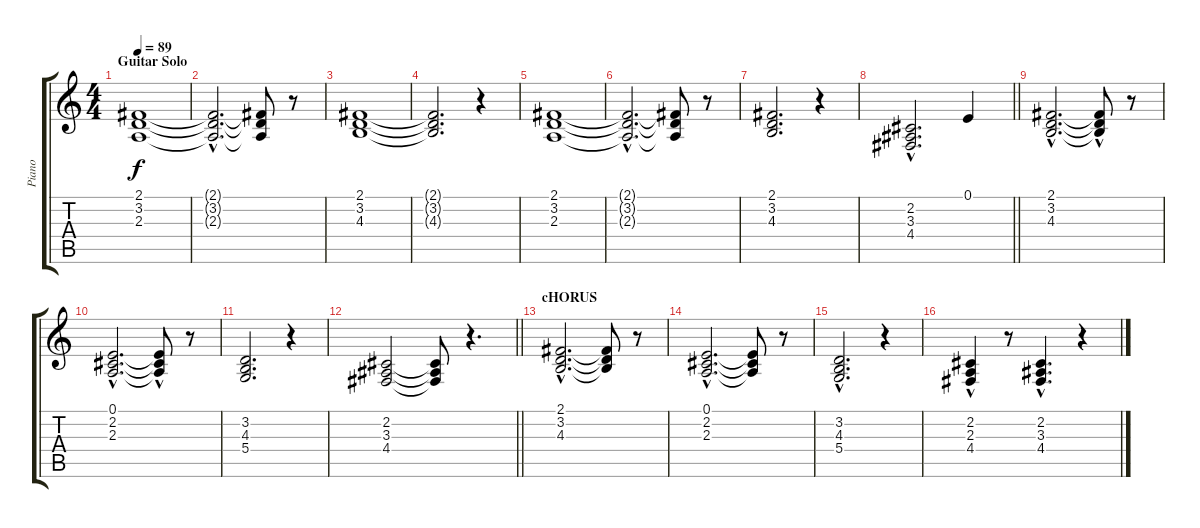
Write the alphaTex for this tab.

\track ("Piano" "Piano") {instrument electricpiano1}
\staff {score tabs}
\tuning (E4 B3 G3 D3 A2 E2) {hide}
\ts (4 4)
\section ("" "Guitar Solo")
\tempo 89
\clef g2
\ks c
(2.1 3.2 2.3).1{dy f} |
(2.1{hac t} 3.2{hac t} 2.3{hac t}).2{d} (2.1{t} 3.2{t} 2.3{t}).8 r.8 |
(2.1 3.2 4.3).1 |
(2.1{t} 3.2{t} 4.3{t}).2{d} r.4 |
(2.1 3.2 2.3).1 |
(2.1{hac t} 3.2{hac t} 2.3{hac t}).2{d} (2.1{t} 3.2{t} 2.3{t}).8 r.8 |
(2.1 3.2 4.3).2{d} r.4 |
\barLineRight lightlight
(2.2{hac} 3.3{hac} 4.4).2{d} 0.1.4 |
(2.1{hac} 3.2{hac} 4.3{hac}).2{d} (2.1{hac t} 3.2{hac t} 4.3{t}).8 r.8 |
(0.1{hac} 2.2{hac} 2.3{hac}).2{d} (0.1{hac t} 2.2{t} 2.3{hac t}).8 r.8 |
(3.2 4.3 5.4).2{d} r.4 |
\barLineRight lightlight
(2.2 3.3 4.4).2 (2.2{t} 3.3{t} 4.4{t}).8 r.4{d} |
\section ("" "cHORUS")
(2.1{hac} 3.2{hac} 4.3{hac}).2{d} (2.1{t} 3.2{t} 4.3{t}).8 r.8 |
(0.1{hac} 2.2{hac} 2.3{hac}).2{d} (0.1{t} 2.2{t} 2.3{t}).8 r.8 |
(3.2{hac} 4.3{hac} 5.4{hac}).2{d} r.4 |
(2.2{hac} 2.3 4.4).4 r.8 (2.2{hac} 3.3{hac} 4.4{hac}).4{d} r.4
